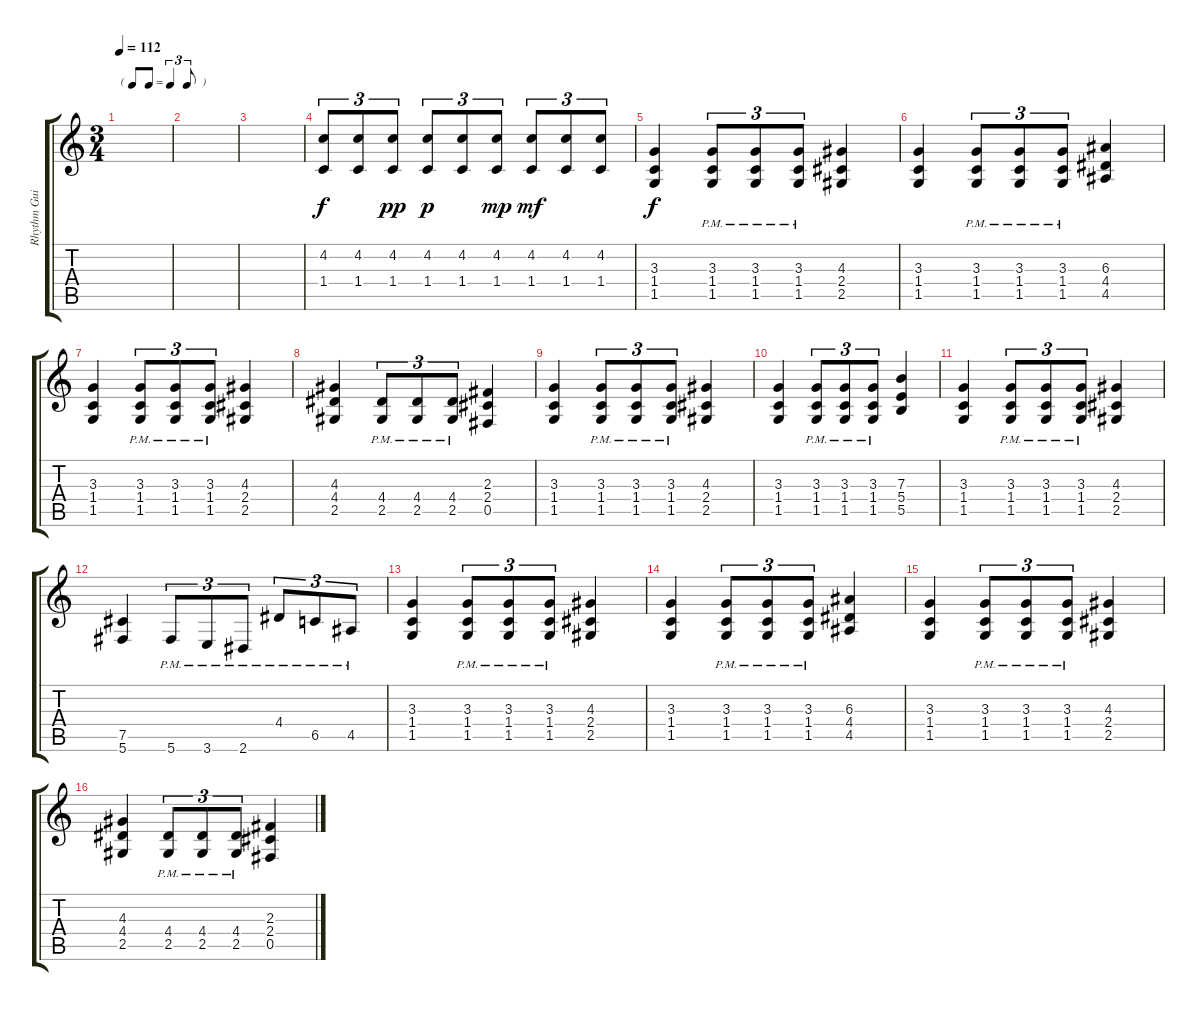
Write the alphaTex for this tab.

\track ("Rhythm Guitar" "Rhythm Gui") {instrument overdrivenguitar}
\staff {score tabs}
\tuning (Db4 Ab3 E3 B2 Gb2 Db2) {hide}
\ts (3 4)
\tf triplet8th
\tempo 112
\clef g2
\ks c
|
|
|
(4.2 1.4).8{tu (3 2)} (4.2 1.4).8{tu (3 2)} (4.2 1.4).8{tu (3 2) dy pp} (4.2 1.4).8{tu (3 2) dy p} (4.2 1.4).8{tu (3 2)} (4.2 1.4).8{tu (3 2) dy mp} (4.2 1.4).8{tu (3 2) dy mf} (4.2 1.4).8{tu (3 2)} (4.2 1.4).8{tu (3 2)} |
(3.3 1.4 1.5).4{dy f} (3.3{pm} 1.4{pm} 1.5{pm}).8{tu (3 2)} (3.3{pm} 1.4{pm} 1.5{pm}).8{tu (3 2)} (3.3{pm} 1.4{pm} 1.5{pm}).8{tu (3 2)} (4.3 2.4 2.5).4 |
(3.3 1.4 1.5).4 (3.3{pm} 1.4{pm} 1.5{pm}).8{tu (3 2)} (3.3{pm} 1.4{pm} 1.5{pm}).8{tu (3 2)} (3.3{pm} 1.4{pm} 1.5{pm}).8{tu (3 2)} (6.3 4.4 4.5).4 |
(3.3 1.4 1.5).4 (3.3{pm} 1.4{pm} 1.5{pm}).8{tu (3 2)} (3.3{pm} 1.4{pm} 1.5{pm}).8{tu (3 2)} (3.3{pm} 1.4{pm} 1.5{pm}).8{tu (3 2)} (4.3 2.4 2.5).4 |
(4.3 4.4 2.5).4 (4.4{pm} 2.5{pm}).8{tu (3 2)} (4.4{pm} 2.5{pm}).8{tu (3 2)} (4.4{pm} 2.5{pm}).8{tu (3 2)} (2.3 2.4 0.5).4 |
(3.3 1.4 1.5).4 (3.3{pm} 1.4{pm} 1.5).8{tu (3 2)} (3.3{pm} 1.4{pm} 1.5).8{tu (3 2)} (3.3{pm} 1.4{pm} 1.5).8{tu (3 2)} (4.3 2.4 2.5).4 |
(3.3 1.4 1.5).4 (3.3{pm} 1.4{pm} 1.5).8{tu (3 2)} (3.3{pm} 1.4{pm} 1.5).8{tu (3 2)} (3.3{pm} 1.4{pm} 1.5).8{tu (3 2)} (7.3 5.4 5.5).4 |
(3.3 1.4 1.5).4 (3.3{pm} 1.4{pm} 1.5{pm}).8{tu (3 2)} (3.3{pm} 1.4{pm} 1.5{pm}).8{tu (3 2)} (3.3{pm} 1.4{pm} 1.5{pm}).8{tu (3 2)} (4.3 2.4 2.5).4 |
(7.5 5.6).4 5.6{pm}.8{tu (3 2)} 3.6{pm}.8{tu (3 2)} 2.6{pm}.8{tu (3 2)} 4.4{pm}.8{tu (3 2)} 6.5{pm}.8{tu (3 2)} 4.5{pm}.8{tu (3 2)} |
(3.3 1.4 1.5).4 (3.3{pm} 1.4{pm} 1.5{pm}).8{tu (3 2)} (3.3{pm} 1.4{pm} 1.5{pm}).8{tu (3 2)} (3.3{pm} 1.4{pm} 1.5{pm}).8{tu (3 2)} (4.3 2.4 2.5).4 |
(3.3 1.4 1.5).4 (3.3{pm} 1.4{pm} 1.5{pm}).8{tu (3 2)} (3.3{pm} 1.4{pm} 1.5{pm}).8{tu (3 2)} (3.3{pm} 1.4{pm} 1.5{pm}).8{tu (3 2)} (6.3 4.4 4.5).4 |
(3.3 1.4 1.5).4 (3.3{pm} 1.4{pm} 1.5{pm}).8{tu (3 2)} (3.3{pm} 1.4{pm} 1.5{pm}).8{tu (3 2)} (3.3{pm} 1.4{pm} 1.5{pm}).8{tu (3 2)} (4.3 2.4 2.5).4 |
(4.3 4.4 2.5).4 (4.4{pm} 2.5{pm}).8{tu (3 2)} (4.4{pm} 2.5{pm}).8{tu (3 2)} (4.4{pm} 2.5{pm}).8{tu (3 2)} (2.3 2.4 0.5).4
